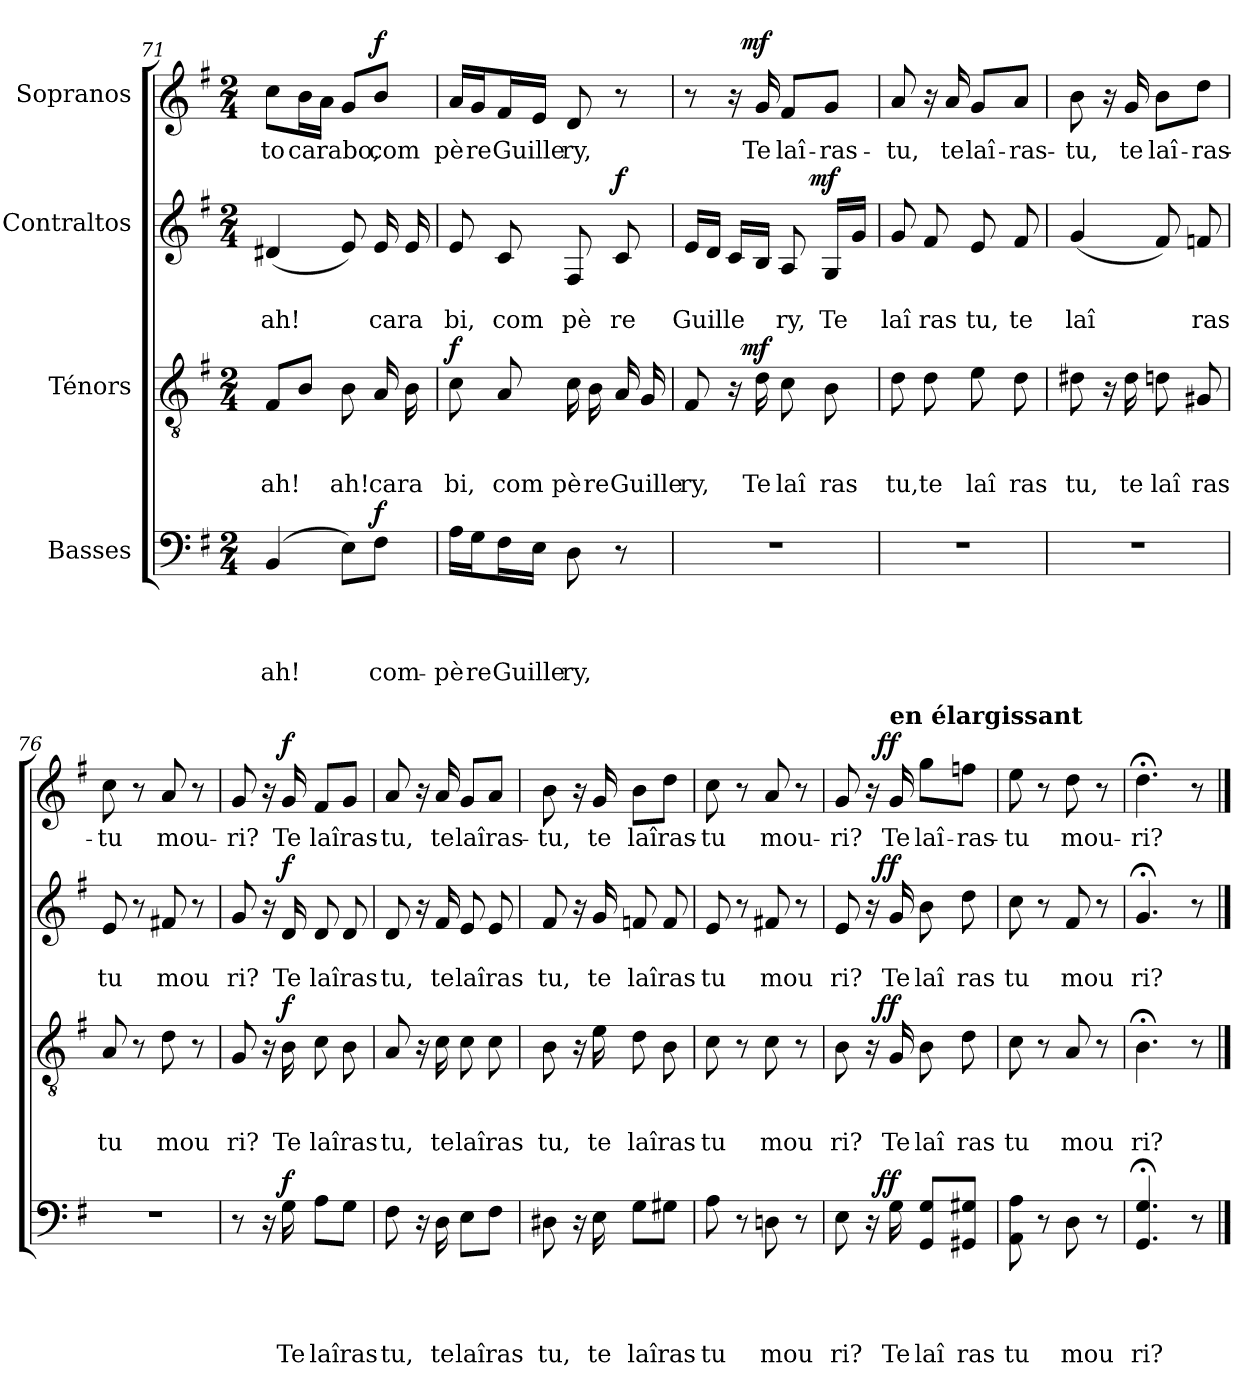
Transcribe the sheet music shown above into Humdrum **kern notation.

**kern	**text	**text	**text	**text	**dynam	**kern	**text	**text	**text	**dynam	**kern	**text	**text	**dynam	**kern	**text	**dynam
*part4	*part4	*part4	*part4	*part4	*part4	*part3	*part3	*part3	*part3	*part3	*part2	*part2	*part2	*part2	*part1	*part1	*part1
*staff4	*staff4	*staff4	*staff4	*staff4	*staff4	*staff3	*staff3	*staff3	*staff3	*staff3	*staff2	*staff2	*staff2	*staff2	*staff1	*staff1	*staff1
*I"Basses	*	*	*	*	*	*I"Ténors	*	*	*	*	*I"Contraltos	*	*	*	*I"Sopranos	*	*
*clefF4	*	*	*	*	*	*clefGv2	*	*	*	*	*clefG2	*	*	*	*clefG2	*	*
*k[f#]	*	*	*	*	*	*k[f#]	*	*	*	*	*k[f#]	*	*	*	*k[f#]	*	*
*G:	*	*	*	*	*	*G:	*	*	*	*	*G:	*	*	*	*G:	*	*
*M2/4	*	*	*	*	*	*M2/4	*	*	*	*	*M2/4	*	*	*	*M2/4	*	*
=71	=71	=71	=71	=71	=71	=71	=71	=71	=71	=71	=71	=71	=71	=71	=71	=71	=71
!	!	!	!	!LO:LY:b	!	!	!	!	!LO:LY:b	!	!	!	!LO:LY:b	!	!	!LO:LY:b	!
(4BB/	.	.	.	ah!	.	8F#/L	.	.	ah!	.	(<4d#X/	.	ah!	.	8cc\L	to	.
!	!	!	!	!	!	!	!	!	!	!	!	!	!	!	!	!LO:LY:b	!
.	.	.	.	.	.	8B/J	.	.	.	.	.	.	.	.	16b\L	carabo,	.
.	.	.	.	.	.	.	.	.	.	.	.	.	.	.	16a\JJ	.	.
!	!	!	!	!	!	!	!	!	!LO:LY:b	!	!	!	!	!	!	!	!
8E\L)	.	.	.	.	.	8B\	.	.	ah!	.	8e/)	.	.	.	8g/L	.	.
!	!	!	!	!LO:LY:b	!LO:DY:a	!	!	!	!LO:LY:b	!	!	!	!LO:LY:b	!	!	!LO:LY:b	!LO:DY:a
8F#\J	.	.	.	com-	f	16A/	.	.	cara	.	16e/	.	cara	.	8b/J	com	f
.	.	.	.	.	.	16B\	.	.	.	.	16e/	.	.	.	.	.	.
!!LO:LB:g=z
=72	=72	=72	=72	=72	=72	=72	=72	=72	=72	=72	=72	=72	=72	=72	=72	=72	=72
!	!	!	!	!LO:LY:b	!	!	!	!	!LO:LY:b	!LO:DY:a	!	!	!LO:LY:b	!	!	!LO:LY:b	!
16A\LL	.	.	.	-pè	.	8c\	.	.	bi,	f	8e/	.	bi,	.	16a/LL	pè	.
!	!	!	!	!LO:LY:b	!	!	!	!	!	!	!	!	!	!	!	!LO:LY:b	!
16G\J	.	.	.	re	.	.	.	.	.	.	.	.	.	.	16g/J	re	.
!	!	!	!	!LO:LY:b	!	!	!	!	!LO:LY:b	!	!	!	!LO:LY:b	!	!	!LO:LY:b	!
16F#\L	.	.	.	Guille	.	8A/	.	.	com	.	8c/	.	com	.	16f#/L	Guille	.
16E\JJ	.	.	.	.	.	.	.	.	.	.	.	.	.	.	16e/JJ	.	.
!	!	!	!	!LO:LY:b	!	!	!	!	!LO:LY:b	!	!	!	!LO:LY:b	!	!	!LO:LY:b	!
8D\	.	.	.	ry,	.	16c\	.	.	pè	.	8F#/	.	pè	.	8d/	ry,	.
!	!	!	!	!	!	!	!	!	!LO:LY:b	!	!	!	!	!	!	!	!
.	.	.	.	.	.	16B\	.	.	re	.	.	.	.	.	.	.	.
!	!	!	!	!	!	!	!	!	!LO:LY:b	!	!	!	!LO:LY:b	!LO:DY:a	!	!	!
8r	.	.	.	.	.	16A/	.	.	Guille	.	8c/	.	re	f	8r	.	.
.	.	.	.	.	.	16G/	.	.	.	.	.	.	.	.	.	.	.
=73	=73	=73	=73	=73	=73	=73	=73	=73	=73	=73	=73	=73	=73	=73	=73	=73	=73
!LO:N:vis=1	!	!	!	!	!	!	!	!	!LO:LY:b	!	!	!	!LO:LY:b	!	!	!	!
*	*	*	*	*	*	*^	*	*	*	*	*^	*	*	*	*^	*	*
2r	.	.	.	.	.	8F#/	8ryy	.	.	ry,	.	16e/LL	4ryy	.	Guil	.	8r	8ryy	.	.
.	.	.	.	.	.	.	.	.	.	.	.	16d/JJ	.	.	.	.	.	.	.	.
!	!	!	!	!	!	!	!	!	!	!	!	!	!	!	!LO:LY:b	!	!	!	!	!
.	.	.	.	.	.	16rA	32ryy	.	.	.	.	16c/LL	.	.	le	.	16ra	32ryy	.	.
!	!	!	!	!	!	!	!	!	!	!	!LO:DY:a	!	!	!	!	!	!	!	!	!LO:DY:a
.	.	.	.	.	.	.	4ryy	.	.	.	mf	.	.	.	.	.	.	4ryy	.	mf
!	!	!	!	!	!	!	!	!	!	!LO:LY:b	!	!	!	!	!	!	!	!	!LO:LY:b	!
.	.	.	.	.	.	16d\	.	.	.	Te	.	16B/JJ	.	.	.	.	16g/	.	Te	.
!	!	!	!	!	!	!	!	!	!	!LO:LY:b	!	!	!	!	!LO:LY:b	!	!	!	!LO:LY:b	!
.	.	.	.	.	.	8c\	.	.	.	laî	.	8A/	16.ryy	.	ry,	.	8f#/L	.	laî-	.
!	!	!	!	!	!	!	!	!	!	!	!	!	!	!	!	!LO:DY:a	!	!	!	!
.	.	.	.	.	.	.	.	.	.	.	.	.	8ryy	.	.	mf	.	.	.	.
!	!	!	!	!	!	!	!	!	!	!LO:LY:b	!	!	!	!	!LO:LY:b	!	!	!	!LO:LY:b	!
.	.	.	.	.	.	8B\	.	.	.	ras	.	16G/LL	.	.	Te	.	8g/J	.	-ras-	.
.	.	.	.	.	.	.	16.ryy	.	.	.	.	.	.	.	.	.	.	16.ryy	.	.
.	.	.	.	.	.	.	.	.	.	.	.	16g/JJ	.	.	.	.	.	.	.	.
.	.	.	.	.	.	.	.	.	.	.	.	.	32ryy	.	.	.	.	.	.	.
=74	=74	=74	=74	=74	=74	=74	=74	=74	=74	=74	=74	=74	=74	=74	=74	=74	=74	=74	=74	=74
!LO:N:vis=1	!	!	!	!	!	!	!	!	!	!LO:LY:b	!	!	!	!	!LO:LY:b	!	!	!	!LO:LY:b	!
*	*	*	*	*	*	*v	*v	*	*	*	*	*	*	*	*	*	*v	*v	*	*
*	*	*	*	*	*	*	*	*	*	*	*v	*v	*	*	*	*	*	*
2r	.	.	.	.	.	8d\	.	.	tu,	.	8g/	.	laî	.	8a/	-tu,	.
!	!	!	!	!	!	!	!	!	!LO:LY:b	!	!	!	!LO:LY:b	!	!	!	!
.	.	.	.	.	.	8d\	.	.	te	.	8f#/	.	ras	.	16ra	.	.
!	!	!	!	!	!	!	!	!	!	!	!	!	!	!	!	!LO:LY:b	!
.	.	.	.	.	.	.	.	.	.	.	.	.	.	.	16a/	te	.
!	!	!	!	!	!	!	!	!	!LO:LY:b	!	!	!	!LO:LY:b	!	!	!LO:LY:b	!
.	.	.	.	.	.	8e\	.	.	laî	.	8e/	.	tu,	.	8g/L	laî-	.
!	!	!	!	!	!	!	!	!	!LO:LY:b	!	!	!	!LO:LY:b	!	!	!LO:LY:b	!
.	.	.	.	.	.	8d\	.	.	ras	.	8f#/	.	te	.	8a/J	-ras-	.
=75	=75	=75	=75	=75	=75	=75	=75	=75	=75	=75	=75	=75	=75	=75	=75	=75	=75
!LO:N:vis=1	!	!	!	!	!	!	!	!	!LO:LY:b	!	!	!	!LO:LY:b	!	!	!LO:LY:b	!
2r	.	.	.	.	.	8d#X\	.	.	tu,	.	(<4g/	.	laî	.	8b\	-tu,	.
.	.	.	.	.	.	16rA	.	.	.	.	.	.	.	.	16ra	.	.
!	!	!	!	!	!	!	!	!	!LO:LY:b	!	!	!	!	!	!	!LO:LY:b	!
.	.	.	.	.	.	16d#\	.	.	te	.	.	.	.	.	16g/	te	.
!	!	!	!	!	!	!	!	!	!LO:LY:b	!	!	!	!	!	!	!LO:LY:b	!
.	.	.	.	.	.	8dn\	.	.	laî	.	8f#/)	.	.	.	8b\L	laî-	.
!	!	!	!	!	!	!	!	!	!LO:LY:b	!	!	!	!LO:LY:b	!	!	!LO:LY:b	!
.	.	.	.	.	.	8G#X/	.	.	ras	.	8fn/	.	ras	.	8dd\J	-ras-	.
=76	=76	=76	=76	=76	=76	=76	=76	=76	=76	=76	=76	=76	=76	=76	=76	=76	=76
!LO:N:vis=1	!	!	!	!	!	!	!	!	!LO:LY:b	!	!	!	!LO:LY:b	!	!	!LO:LY:b	!
2r	.	.	.	.	.	8A/	.	.	tu	.	8e/	.	tu	.	8cc\	-tu	.
.	.	.	.	.	.	8r	.	.	.	.	8r	.	.	.	8r	.	.
!	!	!	!	!	!	!	!	!	!LO:LY:b	!	!	!	!LO:LY:b	!	!	!LO:LY:b	!
.	.	.	.	.	.	8d\	.	.	mou	.	8f#X/	.	mou	.	8a/	mou-	.
.	.	.	.	.	.	8r	.	.	.	.	8r	.	.	.	8r	.	.
!!LO:PB:g=z
=77	=77	=77	=77	=77	=77	=77	=77	=77	=77	=77	=77	=77	=77	=77	=77	=77	=77
!	!	!	!	!	!	!	!	!	!LO:LY:b	!	!	!	!LO:LY:b	!	!	!LO:LY:b	!
8r	.	.	.	.	.	8G/	.	.	ri?	.	8g/	.	ri?	.	8g/	-ri?	.
16rC	.	.	.	.	.	16rA	.	.	.	.	16ra	.	.	.	16ra	.	.
!	!	!	!	!LO:LY:b	!LO:DY:a	!	!	!	!LO:LY:b	!LO:DY:a	!	!	!LO:LY:b	!LO:DY:a	!	!LO:LY:b	!LO:DY:a
16G\	.	.	.	Te	f	16B\	.	.	Te	f	16d/	.	Te	f	16g/	Te	f
!	!	!	!	!LO:LY:b	!	!	!	!	!LO:LY:b	!	!	!	!LO:LY:b	!	!	!LO:LY:b	!
8A\L	.	.	.	laîras	.	8c\	.	.	laîras	.	8d/	.	laîras	.	8f#/L	laîras-	.
8G\J	.	.	.	.	.	8B\	.	.	.	.	8d/	.	.	.	8g/J	.	.
=78	=78	=78	=78	=78	=78	=78	=78	=78	=78	=78	=78	=78	=78	=78	=78	=78	=78
!	!	!	!	!LO:LY:b	!	!	!	!	!LO:LY:b	!	!	!	!LO:LY:b	!	!	!LO:LY:b	!
8F#\	.	.	.	tu,	.	8A/	.	.	tu,	.	8d/	.	tu,	.	8a/	-tu,	.
16rC	.	.	.	.	.	16rA	.	.	.	.	16ra	.	.	.	16ra	.	.
!	!	!	!	!LO:LY:b	!	!	!	!	!LO:LY:b	!	!	!	!LO:LY:b	!	!	!LO:LY:b	!
16D\	.	.	.	te	.	16c\	.	.	te	.	16f#/	.	te	.	16a/	te	.
!	!	!	!	!LO:LY:b	!	!	!	!	!LO:LY:b	!	!	!	!LO:LY:b	!	!	!LO:LY:b	!
8E\L	.	.	.	laîras	.	8c\	.	.	laîras	.	8e/	.	laîras	.	8g/L	laîras-	.
8F#\J	.	.	.	.	.	8c\	.	.	.	.	8e/	.	.	.	8a/J	.	.
=79	=79	=79	=79	=79	=79	=79	=79	=79	=79	=79	=79	=79	=79	=79	=79	=79	=79
!	!	!	!	!LO:LY:b	!	!	!	!	!LO:LY:b	!	!	!	!LO:LY:b	!	!	!LO:LY:b	!
8D#X\	.	.	.	tu,	.	8B\	.	.	tu,	.	8f#/	.	tu,	.	8b\	-tu,	.
16rC	.	.	.	.	.	16rA	.	.	.	.	16ra	.	.	.	16ra	.	.
!	!	!	!	!LO:LY:b	!	!	!	!	!LO:LY:b	!	!	!	!LO:LY:b	!	!	!LO:LY:b	!
16E\	.	.	.	te	.	16e\	.	.	te	.	16g/	.	te	.	16g/	te	.
!	!	!	!	!LO:LY:b	!	!	!	!	!LO:LY:b	!	!	!	!LO:LY:b	!	!	!LO:LY:b	!
8G\L	.	.	.	laîras	.	8d\	.	.	laîras	.	8fn/	.	laîras	.	8b\L	laîras-	.
8G#X\J	.	.	.	.	.	8B\	.	.	.	.	8f/	.	.	.	8dd\J	.	.
=80	=80	=80	=80	=80	=80	=80	=80	=80	=80	=80	=80	=80	=80	=80	=80	=80	=80
!	!	!	!	!LO:LY:b	!	!	!	!	!LO:LY:b	!	!	!	!LO:LY:b	!	!	!LO:LY:b	!
8A\	.	.	.	tu	.	8c\	.	.	tu	.	8e/	.	tu	.	8cc\	-tu	.
8r	.	.	.	.	.	8r	.	.	.	.	8r	.	.	.	8r	.	.
!	!	!	!	!LO:LY:b	!	!	!	!	!LO:LY:b	!	!	!	!LO:LY:b	!	!	!LO:LY:b	!
8Dn\	.	.	.	mou	.	8c\	.	.	mou	.	8f#X/	.	mou	.	8a/	mou-	.
8r	.	.	.	.	.	8r	.	.	.	.	8r	.	.	.	8r	.	.
=81	=81	=81	=81	=81	=81	=81	=81	=81	=81	=81	=81	=81	=81	=81	=81	=81	=81
!	!	!	!	!LO:LY:b	!	!	!	!	!LO:LY:b	!	!	!	!LO:LY:b	!	!	!LO:LY:b	!
*^	*	*	*	*	*	*^	*	*	*	*	*^	*	*	*	*^	*	*
8E\	8ryy	.	.	.	ri?	.	8B\	8ryy	.	.	ri?	.	8e/	8ryy	.	ri?	.	8g/	8ryy	-ri?	.
16rC	32ryy	.	.	.	.	.	16rA	32ryy	.	.	.	.	16ra	32ryy	.	.	.	16ra	32ryy	.	.
!	!	!	!	!	!	!LO:DY:a	!	!	!	!	!	!LO:DY:a	!	!	!	!	!LO:DY:a	!	!	!	!LO:DY:a
.	4ryy	.	.	.	.	ff	.	4ryy	.	.	.	ff	.	4ryy	.	.	ff	.	4ryy	.	ff
!	!	!	!	!	!	!	!	!	!	!	!	!	!	!	!	!	!	!LO:TX:a:B:t=en élargissant	!	!	!
!	!	!	!	!	!LO:LY:b	!	!	!	!	!	!LO:LY:b	!	!	!	!	!LO:LY:b	!	!	!	!LO:LY:b	!
16G\	.	.	.	.	Te	.	16G/	.	.	.	Te	.	16g/	.	.	Te	.	16g/	.	Te	.
!	!	!	!	!	!LO:LY:b	!	!	!	!	!	!LO:LY:b	!	!	!	!	!LO:LY:b	!	!	!	!LO:LY:b	!
8GG/ 8G/L	.	.	.	.	laî	.	8B\	.	.	.	laî	.	8b\	.	.	laî	.	8gg\L	.	laî-	.
!	!	!	!	!	!LO:LY:b	!	!	!	!	!	!LO:LY:b	!	!	!	!	!LO:LY:b	!	!	!	!LO:LY:b	!
8GG#X/ 8G#X/J	.	.	.	.	ras	.	8d\	.	.	.	ras	.	8dd\	.	.	ras	.	8ffn\J	.	-ras-	.
.	16.ryy	.	.	.	.	.	.	16.ryy	.	.	.	.	.	16.ryy	.	.	.	.	16.ryy	.	.
=82	=82	=82	=82	=82	=82	=82	=82	=82	=82	=82	=82	=82	=82	=82	=82	=82	=82	=82	=82	=82	=82
!	!	!	!	!	!LO:LY:b	!	!	!	!	!	!LO:LY:b	!	!	!	!	!LO:LY:b	!	!	!	!LO:LY:b	!
*v	*v	*	*	*	*	*	*	*	*	*	*	*	*v	*v	*	*	*	*v	*v	*	*
*	*	*	*	*	*	*v	*v	*	*	*	*	*	*	*	*	*	*	*
8AA\ 8A\	.	.	.	tu	.	8c\	.	.	tu	.	8cc\	.	tu	.	8ee\	-tu	.
8r	.	.	.	.	.	8r	.	.	.	.	8r	.	.	.	8r	.	.
!	!	!	!	!LO:LY:b	!	!	!	!	!LO:LY:b	!	!	!	!LO:LY:b	!	!	!LO:LY:b	!
8D\	.	.	.	mou	.	8A/	.	.	mou	.	8f#/	.	mou	.	8dd\	mou-	.
8r	.	.	.	.	.	8r	.	.	.	.	8r	.	.	.	8r	.	.
=83	=83	=83	=83	=83	=83	=83	=83	=83	=83	=83	=83	=83	=83	=83	=83	=83	=83
!	!	!	!	!LO:LY:b	!	!	!	!	!LO:LY:b	!	!	!	!LO:LY:b	!	!	!LO:LY:b	!
4.GG/; 4.G/;	.	.	.	ri?	.	4.B;<\	.	.	ri?	.	4.g;/	.	ri?	.	4.dd;<\	-ri?	.
8r	.	.	.	.	.	8r	.	.	.	.	8r	.	.	.	8r	.	.
==	==	==	==	==	==	==	==	==	==	==	==	==	==	==	==	==	==
*-	*-	*-	*-	*-	*-	*-	*-	*-	*-	*-	*-	*-	*-	*-	*-	*-	*-
